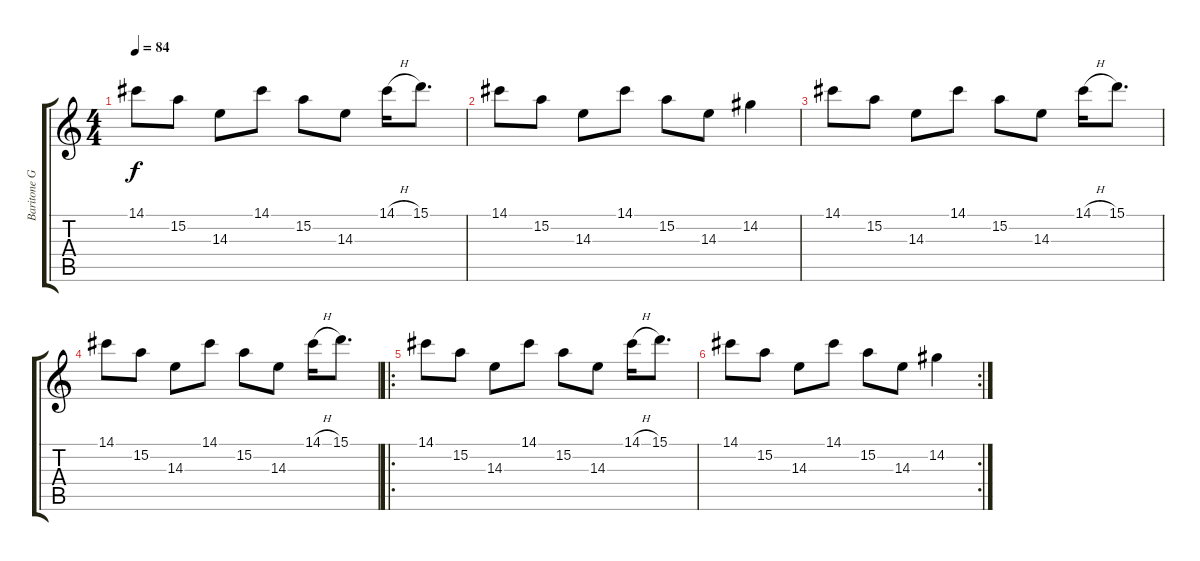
\track ("Baritone Gtr. 1" "Baritone G") {instrument electricguitarclean}
\staff {score tabs}
\tuning (B3 Gb3 D3 A2 E2 B1) {hide}
\ts (4 4)
\tempo 84
\clef g2
\ks c
14.1.8{dy f} 15.2.8 14.3.8 14.1.8 15.2.8 14.3.8 14.1{h}.16 15.1.8{d} |
14.1.8 15.2.8 14.3.8 14.1.8 15.2.8 14.3.8 14.2.4 |
14.1.8 15.2.8 14.3.8 14.1.8 15.2.8 14.3.8 14.1{h}.16 15.1.8{d} |
14.1.8 15.2.8 14.3.8 14.1.8 15.2.8 14.3.8 14.1{h}.16 15.1.8{d} |
\ro
14.1.8 15.2.8 14.3.8 14.1.8 15.2.8 14.3.8 14.1{h}.16 15.1.8{d} |
\rc 2
14.1.8 15.2.8 14.3.8 14.1.8 15.2.8 14.3.8 14.2.4
